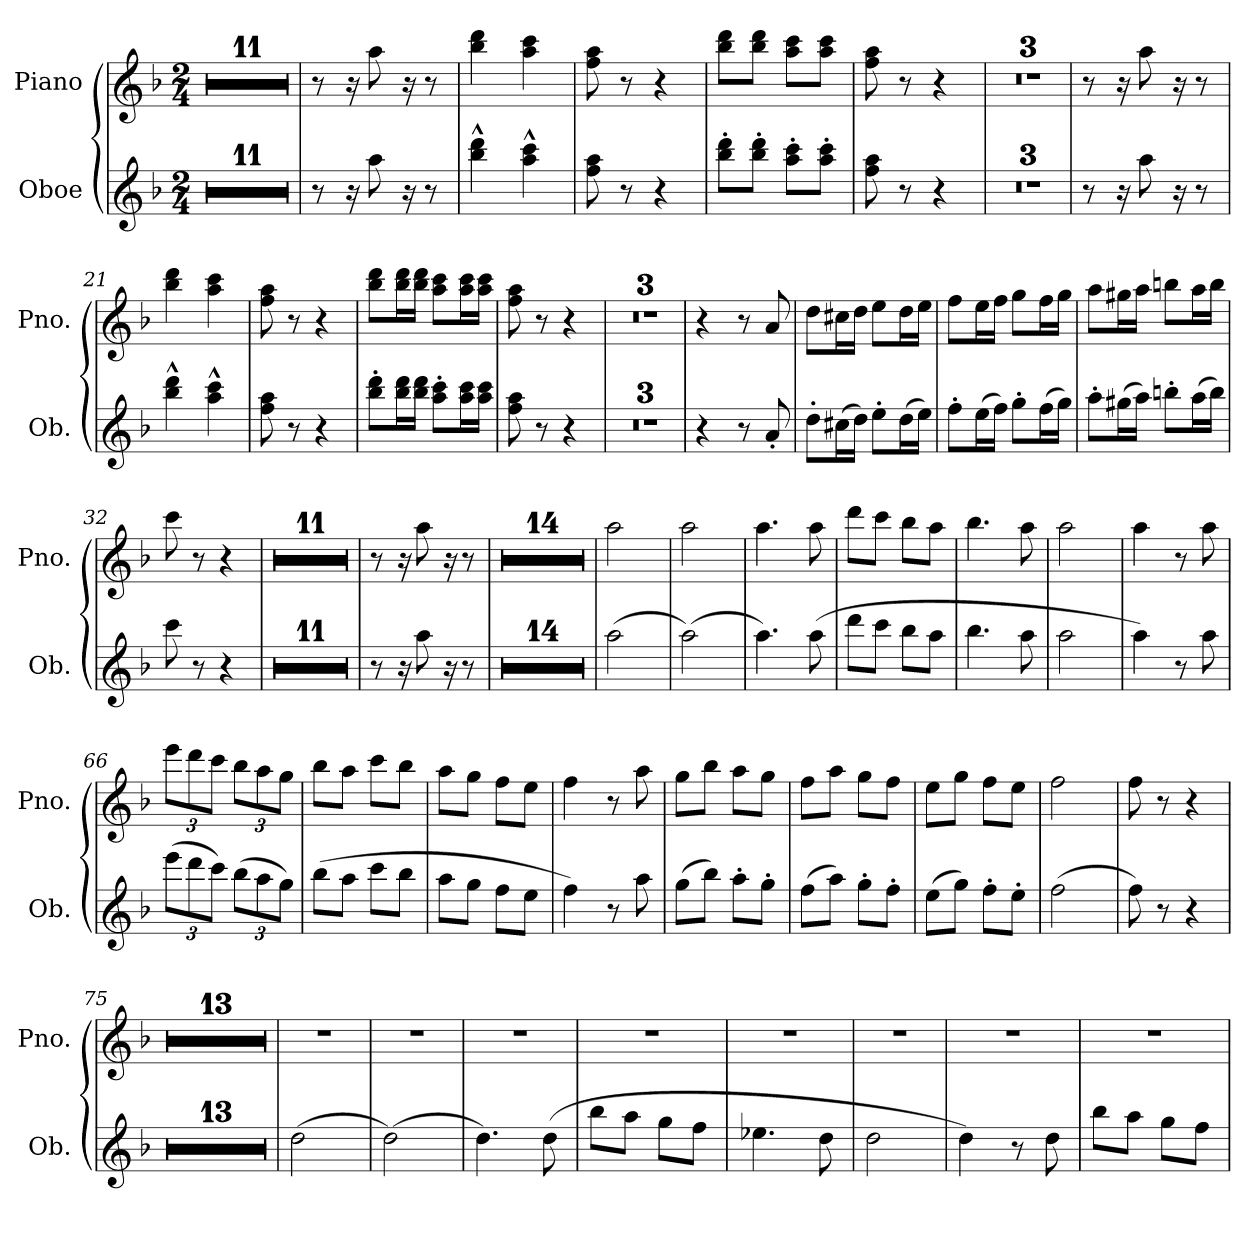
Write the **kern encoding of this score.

**kern	**kern
*part2	*part1
*staff2	*staff1
*I"Oboe	*I"Piano
*I'Ob.	*I'Pno.
*clefG2	*clefG2
*k[b-]	*k[b-]
*M2/4	*M2/4
=1	=1
2r	2r
=2	=2
2r	2r
=3	=3
2r	2r
=4	=4
2r	2r
=5	=5
2r	2r
=6	=6
2r	2r
=7	=7
2r	2r
=8	=8
2r	2r
=9	=9
2r	2r
=10	=10
2r	2r
=11	=11
2r	2r
=12	=12
8r	8r
16r	16r
8aa\	8aa\
16r	16r
8r	8r
=13	=13
4bb-\^^ 4ddd\^^	4bb-\ 4ddd\
4aa\^^ 4ccc\^^	4aa\ 4ccc\
=14	=14
8ff\ 8aa\	8ff\ 8aa\
8r	8r
4r	4r
=15	=15
8bb-\' 8ddd\'L	8bb-\ 8ddd\L
8bb-\' 8ddd\'J	8bb-\ 8ddd\J
8aa\' 8ccc\'L	8aa\ 8ccc\L
8aa\' 8ccc\'J	8aa\ 8ccc\J
=16	=16
8ff\ 8aa\	8ff\ 8aa\
8r	8r
4r	4r
=17	=17
2r	2r
=18	=18
2r	2r
=19	=19
2r	2r
=20	=20
8r	8r
16r	16r
8aa\	8aa\
16r	16r
8r	8r
=21	=21
4bb-\^^ 4ddd\^^	4bb-\ 4ddd\
4aa\^^ 4ccc\^^	4aa\ 4ccc\
=22	=22
8ff\ 8aa\	8ff\ 8aa\
8r	8r
4r	4r
!!LO:LB:g=z
=23	=23
8bb-\' 8ddd\'L	8bb-\ 8ddd\L
16bb-\ 16ddd\L	16bb-\ 16ddd\L
16bb-\ 16ddd\JJ	16bb-\ 16ddd\JJ
8aa\' 8ccc\'L	8aa\ 8ccc\L
16aa\ 16ccc\L	16aa\ 16ccc\L
16aa\ 16ccc\JJ	16aa\ 16ccc\JJ
=24	=24
8ff\ 8aa\	8ff\ 8aa\
8r	8r
4r	4r
=25	=25
2r	2r
=26	=26
2r	2r
=27	=27
2r	2r
=28	=28
4r	4r
8r	8r
8a'/	8a/
=29	=29
8dd'\L	8dd\L
(>16cc#X\L	16cc#X\L
16dd\JJ)	16dd\JJ
8ee'\L	8ee\L
(>16dd\L	16dd\L
16ee\JJ)	16ee\JJ
=30	=30
8ff'\L	8ff\L
(>16ee\L	16ee\L
16ff\JJ)	16ff\JJ
8gg'\L	8gg\L
(>16ff\L	16ff\L
16gg\JJ)	16gg\JJ
=31	=31
8aa'\L	8aa\L
(>16gg#X\L	16gg#X\L
16aa\JJ)	16aa\JJ
8bbn'\L	8bbn\L
(>16aa\L	16aa\L
16bb\JJ)	16bb\JJ
=32	=32
8ccc\	8ccc\
8r	8r
4r	4r
!!LO:LB:g=z
=33	=33
2r	2r
=34	=34
2r	2r
=35	=35
2r	2r
=36	=36
2r	2r
=37	=37
2r	2r
=38	=38
2r	2r
=39	=39
2r	2r
=40	=40
2r	2r
=41	=41
2r	2r
=42	=42
2r	2r
=43	=43
2r	2r
=44	=44
8r	8r
16r	16r
8aa\	8aa\
16r	16r
8r	8r
=45	=45
2r	2r
=46	=46
2r	2r
=47	=47
2r	2r
=48	=48
2r	2r
=49	=49
2r	2r
=50	=50
2r	2r
=51	=51
2r	2r
=52	=52
2r	2r
=53	=53
2r	2r
=54	=54
2r	2r
=55	=55
2r	2r
=56	=56
2r	2r
=57	=57
2r	2r
=58	=58
2r	2r
=59	=59
(>2aa\	2aa\
=60	=60
(>2aa\)	2aa\
=61	=61
4.aa\)	4.aa\
(>8aa\	8aa\
=62	=62
8ddd\L	8ddd\L
8ccc\J	8ccc\J
8bb-\L	8bb-\L
8aa\J	8aa\J
=63	=63
4.bb-\	4.bb-\
8aa\	8aa\
=64	=64
2aa\	2aa\
=65	=65
4aa\)	4aa\
8r	8r
8aa\	8aa\
=66	=66
*Xbrackettup	*Xbrackettup
(>12eee\L	12eee\L
12ddd\	12ddd\
12ccc\J)	12ccc\J
(>12bb-\L	12bb-\L
12aa\	12aa\
12gg\J)	12gg\J
!!LO:LB:g=z
=67	=67
(>8bb-\L	8bb-\L
8aa\J	8aa\J
8ccc\L	8ccc\L
8bb-\J	8bb-\J
=68	=68
8aa\L	8aa\L
8gg\J	8gg\J
8ff\L	8ff\L
8ee\J	8ee\J
=69	=69
4ff\)	4ff\
8r	8r
8aa\	8aa\
=70	=70
(>8gg\L	8gg\L
8bb-\J)	8bb-\J
8aa'\L	8aa\L
8gg'\J	8gg\J
=71	=71
(>8ff\L	8ff\L
8aa\J)	8aa\J
8gg'\L	8gg\L
8ff'\J	8ff\J
=72	=72
(>8ee\L	8ee\L
8gg\J)	8gg\J
8ff'\L	8ff\L
8ee'\J	8ee\J
=73	=73
(>2ff\	2ff\
=74	=74
8ff\)	8ff\
8r	8r
4r	4r
=75	=75
2r	2r
=76	=76
2r	2r
=77	=77
2r	2r
=78	=78
2r	2r
=79	=79
2r	2r
=80	=80
2r	2r
=81	=81
2r	2r
=82	=82
2r	2r
=83	=83
2r	2r
=84	=84
2r	2r
=85	=85
2r	2r
=86	=86
2r	2r
=87	=87
2r	2r
=88	=88
(>2dd\	2r
=89	=89
(>2dd\)	2r
=90	=90
4.dd\)	2r
(>8dd\	.
!!LO:LB:g=z
=91	=91
8bb-\L	2r
8aa\J	.
8gg\L	.
8ff\J	.
=92	=92
4.ee-X\	2r
8dd\	.
=93	=93
2dd\	2r
=94	=94
4dd\)	2r
8r	.
8dd\	.
=95	=95
8bb-\L	2r
8aa\J	.
8gg\L	.
8ff\J	.
=	=
*-	*-
